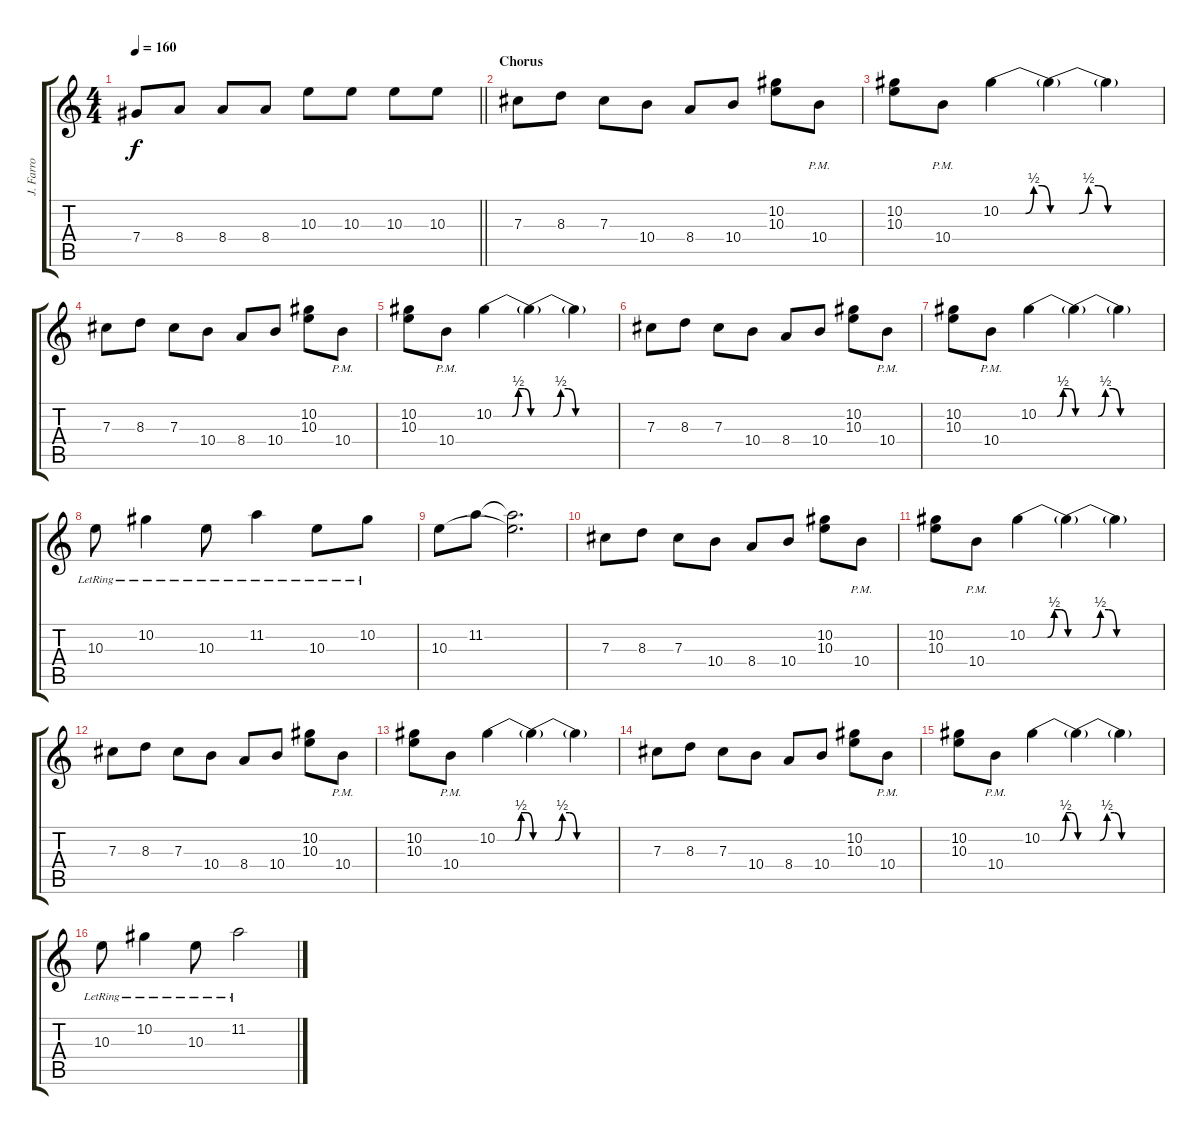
\track ("J. Farro" "J. Farro") {instrument distortionguitar}
\staff {score tabs}
\tuning (Eb4 Bb3 Gb3 Db3 Ab2 Db2) {hide}
\ts (4 4)
\tempo 160
\clef g2
\barLineRight lightlight
\ks c
7.4.8{dy f} 8.4.8 8.4.8 8.4.8 10.3.8 10.3.8 10.3.8 10.3.8 |
\section ("" "Chorus")
7.3.8{volume 16 instrument distortionguitar} 8.3.8 7.3.8 10.4.8 8.4.8 10.4.8 (10.2 10.3).8 10.4{pm}.8 |
(10.2 10.3).8 10.4{pm}.8 10.2{be (custom 0 0 30 0 40 2 50 2 60 0)}.4 10.2{be (custom 0 0 30 0 40 2 50 2 60 0) t}.4 10.2{be (hold 0 0 60 0) t}.4 |
7.3.8 8.3.8 7.3.8 10.4.8 8.4.8 10.4.8 (10.2 10.3).8 10.4{pm}.8 |
(10.2 10.3).8 10.4{pm}.8 10.2{be (custom 0 0 30 0 40 2 50 2 60 0)}.4 10.2{be (custom 0 0 30 0 40 2 50 2 60 0) t}.4 10.2{be (hold 0 0 60 0) t}.4 |
7.3.8 8.3.8 7.3.8 10.4.8 8.4.8 10.4.8 (10.2 10.3).8 10.4{pm}.8 |
(10.2 10.3).8 10.4{pm}.8 10.2{be (custom 0 0 30 0 40 2 50 2 60 0)}.4 10.2{be (custom 0 0 30 0 40 2 50 2 60 0) t}.4 10.2{be (hold 0 0 60 0) t}.4 |
10.3{lr}.8 10.2{lr}.4 10.3{lr}.8 11.2{lr}.4 10.3{lr}.8 10.2{lr}.8 |
10.3.8 11.2.8 (11.2{t} 10.3{t}).2{d} |
7.3.8 8.3.8 7.3.8 10.4.8 8.4.8 10.4.8 (10.2 10.3).8 10.4{pm}.8 |
(10.2 10.3).8 10.4{pm}.8 10.2{be (custom 0 0 30 0 40 2 50 2 60 0)}.4 10.2{be (custom 0 0 30 0 40 2 50 2 60 0) t}.4 10.2{be (hold 0 0 60 0) t}.4 |
7.3.8 8.3.8 7.3.8 10.4.8 8.4.8 10.4.8 (10.2 10.3).8 10.4{pm}.8 |
(10.2 10.3).8 10.4{pm}.8 10.2{be (custom 0 0 30 0 40 2 50 2 60 0)}.4 10.2{be (custom 0 0 30 0 40 2 50 2 60 0) t}.4 10.2{be (hold 0 0 60 0) t}.4 |
7.3.8 8.3.8 7.3.8 10.4.8 8.4.8 10.4.8 (10.2 10.3).8 10.4{pm}.8 |
(10.2 10.3).8 10.4{pm}.8 10.2{be (custom 0 0 30 0 40 2 50 2 60 0)}.4 10.2{be (custom 0 0 30 0 40 2 50 2 60 0) t}.4 10.2{be (hold 0 0 60 0) t}.4 |
10.3{lr}.8 10.2{lr}.4 10.3{lr}.8 11.2{lr}.2
